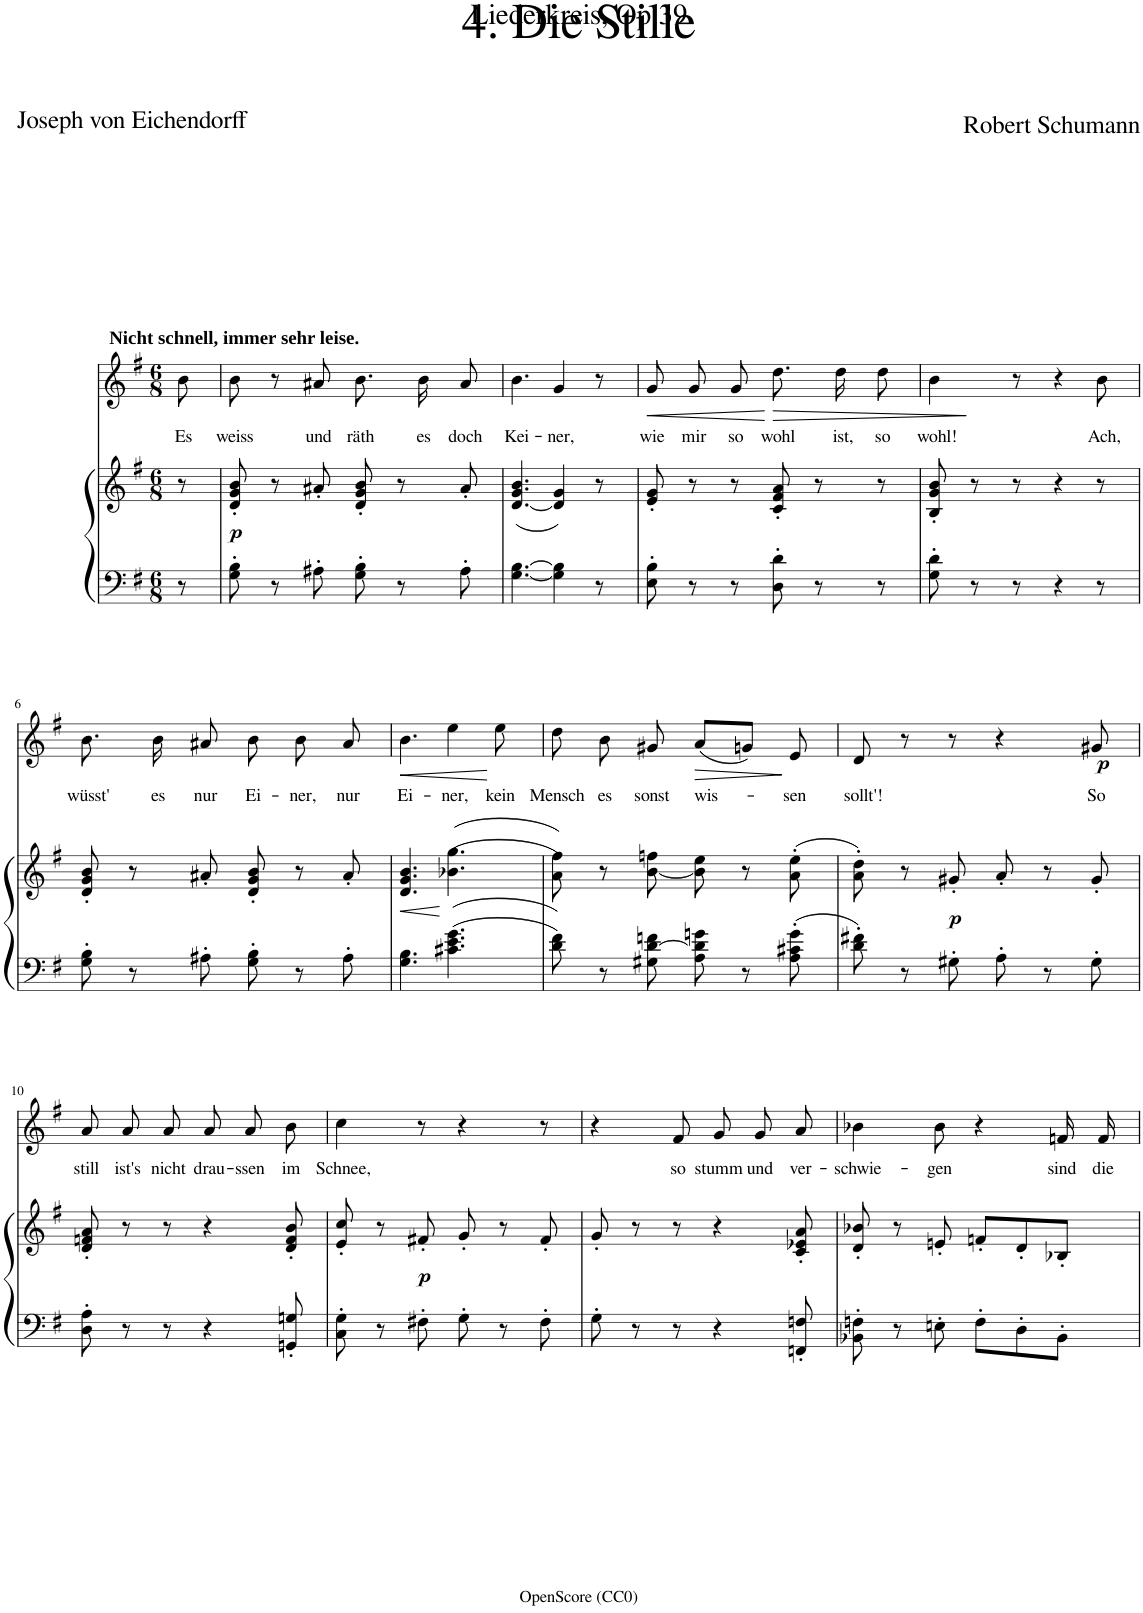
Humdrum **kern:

**kern	**kern	**dynam	**kern	**text	**dynam
*part2	*part2	*part2	*part1	*part1	*part1
*staff3	*staff2	*staff2/3	*staff1	*staff1	*staff1
*I"Piano	*	*	*I"Voice	*	*
*I'Pno	*	*	*	*	*
*clefF4	*clefG2	*	*clefG2	*	*
*k[f#]	*k[f#]	*	*k[f#]	*	*
*M6/8	*M6/8	*	*M6/8	*	*
=1	=1	=1	=1	=1	=1
!	!	!	!LO:TX:a:B:t=Nicht schnell, immer sehr leise.	!	!
!	!	!	!	!LO:LY:b	!
8r	8r	.	8b\	Es	.
=2	=2	=2	=2	=2	=2
!	!	!LO:DY:b	!	!LO:LY:b	!
8G\' 8B\'	8d/' 8g/' 8b/'	p	8b\	weiss	.
8r	8r	.	8r	.	.
!	!	!	!	!LO:LY:b	!
8A#X'\	8a#X'/	.	8a#X/	und	.
!	!	!	!	!LO:LY:b	!
8G\' 8B\'	8d/' 8g/' 8b/'	.	8.b\	räth	.
8r	8r	.	.	.	.
!	!	!	!	!LO:LY:b	!
.	.	.	16b\	es	.
!	!	!	!	!LO:LY:b	!
8A#'\	8a#'/	.	8a#/	doch	.
=3	=3	=3	=3	=3	=3
!	!	!	!	!LO:LY:b	!
[4.G\ [4.B\	([4.d/ 4.g/ 4.b/	.	4.b\	Kei-	.
!	!	!	!	!LO:LY:b	!
4G\] 4B\]	4d/] 4g/)	.	4g/	-ner,	.
8r	8r	.	8r	.	.
=4	=4	=4	=4	=4	=4
!	!	!	!	!LO:LY:b	!LO:HP:b
8E\' 8B\'	8e/' 8g/'	.	8g/	wie	<
!	!	!	!	!LO:LY:b	!
8r	8r	.	8g/	mir	.
!	!	!	!	!LO:LY:b	!
8r	8r	.	8g/	so	.
!	!	!	!	!LO:LY:b	!LO:HP:n=1:b
8D\' 8d\'	8c/' 8f#/' 8a/'	.	8.dd\	wohl	[ >
8r	8r	.	.	.	.
!	!	!	!	!LO:LY:b	!
.	.	.	16dd\	ist,	.
!	!	!	!	!LO:LY:b	!
8r	8r	.	8dd\	so	.
=5	=5	=5	=5	=5	=5
!	!	!	!	!LO:LY:b	!
8G\' 8d\'	8B/' 8g/' 8b/'	.	4b\	wohl!	.
8r	8r	.	.	.	.
8r	8r	.	8r	.	]
4r	4r	.	4r	.	.
!	!	!	!	!LO:LY:b	!
8r	8r	.	8b\	Ach,	.
!!LO:LB:g=z
=6	=6	=6	=6	=6	=6
!	!	!	!	!LO:LY:b	!
8G\' 8B\'	8d/' 8g/' 8b/'	.	8.b\	wüsst'	.
8r	8r	.	.	.	.
!	!	!	!	!LO:LY:b	!
.	.	.	16b\	es	.
!	!	!	!	!LO:LY:b	!
8A#X'\	8a#X'/	.	8a#X/	nur	.
!	!	!	!	!LO:LY:b	!
8G\' 8B\'	8d/' 8g/' 8b/'	.	8b\	Ei-	.
!	!	!	!	!LO:LY:b	!
8r	8r	.	8b\	-ner,	.
!	!	!	!	!LO:LY:b	!
8A#'\	8a#'/	.	8a#/	nur	.
=7	=7	=7	=7	=7	=7
!	!	!LO:HP:b	!	!LO:LY:b	!LO:HP:b
4.G\ 4.B\	4.d/ 4.g/ 4.b/	<	4.b\	Ei-	<
!	!	!	!	!LO:LY:b	!
4.c#X\ 4.e\ 4.g\	((4.b-X\ 4.gg\	[	4ee\	-ner,	.
!	!	!	!	!LO:LY:b	!
.	.	.	8ee\	kein	[
=8	=8	=8	=8	=8	=8
!	!	!	!	!LO:LY:b	!
8d\ 8f#\	8a\ 8ff#\))	.	8dd\	Mensch	.
!	!	!	!	!LO:LY:b	!
8r	8r	.	8b\	es	.
!	!	!	!	!LO:LY:b	!
8G#X\ [8d\ 8fn\	[8b\ 8ffn\	.	8g#X/	sonst	.
!	!	!	!	!LO:LY:b	!LO:HP:b
8A\ 8d\] 8gn\	8b\] 8ee\	.	(8a/L	wis-	>
8r	8r	.	8gn/J)	.	.
!	!	!	!	!LO:LY:b	!
8A\' 8c#X\' 8g\'	(8a\' 8ee\'	.	8e/	-sen	]
=9	=9	=9	=9	=9	=9
!	!	!	!	!LO:LY:b	!
8d\' 8f#X\'	8a\' 8dd\')	.	8d/	sollt'!	.
8r	8r	.	8r	.	.
!	!	!LO:DY:b	!	!	!
8G#X'\	8g#X'/	p	8r	.	.
8A'\	8a'/	.	4r	.	.
8r	8r	.	.	.	.
!	!	!	!	!LO:LY:b	!LO:DY:b
8G#'\	8g#'/	.	8g#X/	So	p
!!LO:LB:g=z
=10	=10	=10	=10	=10	=10
!	!	!	!	!LO:LY:b	!
8D\' 8A\'	8d/' 8fn/' 8a/'	.	8a/	still	.
!	!	!	!	!LO:LY:b	!
8r	8r	.	8a/	ist's	.
!	!	!	!	!LO:LY:b	!
8r	8r	.	8a/	nicht	.
!	!	!	!	!LO:LY:b	!
4r	4r	.	8a/	drau-	.
!	!	!	!	!LO:LY:b	!
.	.	.	8a/	-ssen	.
!	!	!	!	!LO:LY:b	!
8GGn/' 8Gn/'	8d/' 8f/' 8b/'	.	8b\	im	.
=11	=11	=11	=11	=11	=11
!	!	!	!	!LO:LY:b	!
8C\' 8G\'	8e/' 8cc/'	.	4cc\	Schnee,	.
8r	8r	.	.	.	.
!	!	!LO:DY:b	!	!	!
8F#X'\	8f#X'/	p	8r	.	.
8G'\	8g'/	.	4r	.	.
8r	8r	.	.	.	.
8F#'\	8f#'/	.	8r	.	.
=12	=12	=12	=12	=12	=12
8G'\	8g'/	.	4r	.	.
8r	8r	.	.	.	.
!	!	!	!	!LO:LY:b	!
8r	8r	.	8f#/	so	.
!	!	!	!	!LO:LY:b	!
4r	4r	.	8g/	stumm	.
!	!	!	!	!LO:LY:b	!
.	.	.	8g/	und	.
!	!	!	!	!LO:LY:b	!
8FFn/' 8Fn/'	8c/' 8e-X/' 8a/'	.	8a/	ver-	.
=13	=13	=13	=13	=13	=13
!	!	!	!	!LO:LY:b	!
8BB-X\' 8Fn\'	8d/' 8b-X/'	.	4b-X\	-schwie-	.
8r	8r	.	.	.	.
!	!	!	!	!LO:LY:b	!
8En'\	8en'/	.	8b-\	-gen	.
8F'\L	8fn'/L	.	4r	.	.
8D'\	8d'/	.	.	.	.
!	!	!	!	!LO:LY:b	!
8BB-'\J	8B-X'/J	.	16fn/	sind	.
!	!	!	!	!LO:LY:b	!
.	.	.	16f/	die	.
=	=	=	=	=	=
*-	*-	*-	*-	*-	*-
